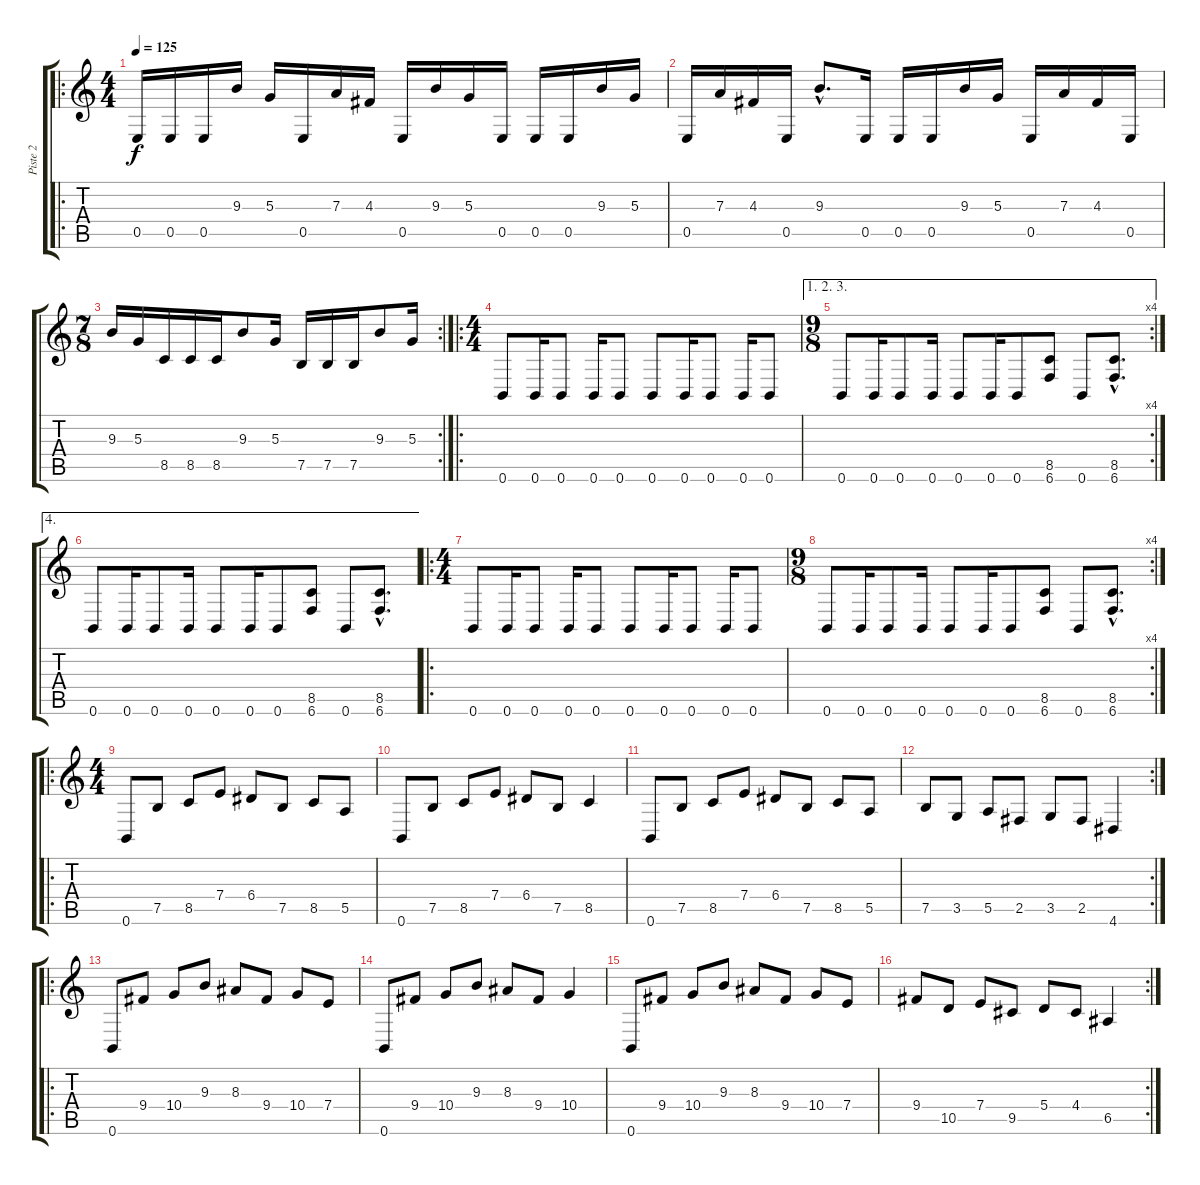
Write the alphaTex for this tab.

\track ("Piste 2" "Piste 2") {instrument distortionguitar}
\staff {score tabs}
\tuning (B3 Gb3 D3 A2 E2 B1) {hide}
\ro
\ts (4 4)
\tempo 125
\clef g2
\ks c
0.5.16{dy f} 0.5.16 0.5.16 9.3.16 5.3.16 0.5.16 7.3.16 4.3.16 0.5.16 9.3.16 5.3.16 0.5.16 0.5.16 0.5.16 9.3.16 5.3.16 |
0.5.16 7.3.16 4.3.16 0.5.16 9.3{hac}.8{d} 0.5.16 0.5.16 0.5.16 9.3.16 5.3.16 0.5.16 7.3.16 4.3.16 0.5.16 |
\rc 2
\ts (7 8)
9.3.16 5.3.16 8.5.16 8.5.16 8.5.16 9.3.8 5.3.16 7.5.16 7.5.16 7.5.16 9.3.8 5.3.16 |
\ro
\ts (4 4)
0.6.8 0.6.16 0.6.8 0.6.16 0.6.8 0.6.8 0.6.16 0.6.8 0.6.16 0.6.8 |
\ae (1 2 3)
\rc 4
\ts (9 8)
0.6.8 0.6.16 0.6.8 0.6.16 0.6.8 0.6.16 0.6.8 (8.5 6.6).8 0.6.8 (8.5{hac} 6.6{hac}).8{d} |
\ae 4
0.6.8 0.6.16 0.6.8 0.6.16 0.6.8 0.6.16 0.6.8 (8.5 6.6).8 0.6.8 (8.5{hac} 6.6{hac}).8{d} |
\ro
\ts (4 4)
0.6.8 0.6.16 0.6.8 0.6.16 0.6.8 0.6.8 0.6.16 0.6.8 0.6.16 0.6.8 |
\rc 4
\ts (9 8)
0.6.8 0.6.16 0.6.8 0.6.16 0.6.8 0.6.16 0.6.8 (8.5 6.6).8 0.6.8 (8.5{hac} 6.6{hac}).8{d} |
\ro
\ts (4 4)
0.6.8 7.5.8 8.5.8 7.4.8 6.4.8 7.5.8 8.5.8 5.5.8 |
0.6.8 7.5.8 8.5.8 7.4.8 6.4.8 7.5.8 8.5.4 |
0.6.8 7.5.8 8.5.8 7.4.8 6.4.8 7.5.8 8.5.8 5.5.8 |
\rc 2
7.5.8 3.5.8 5.5.8 2.5.8 3.5.8 2.5.8 4.6.4 |
\ro
0.6.8 9.4.8 10.4.8 9.3.8 8.3.8 9.4.8 10.4.8 7.4.8 |
0.6.8 9.4.8 10.4.8 9.3.8 8.3.8 9.4.8 10.4.4 |
0.6.8 9.4.8 10.4.8 9.3.8 8.3.8 9.4.8 10.4.8 7.4.8 |
\rc 2
9.4.8 10.5.8 7.4.8 9.5.8 5.4.8 4.4.8 6.5.4
